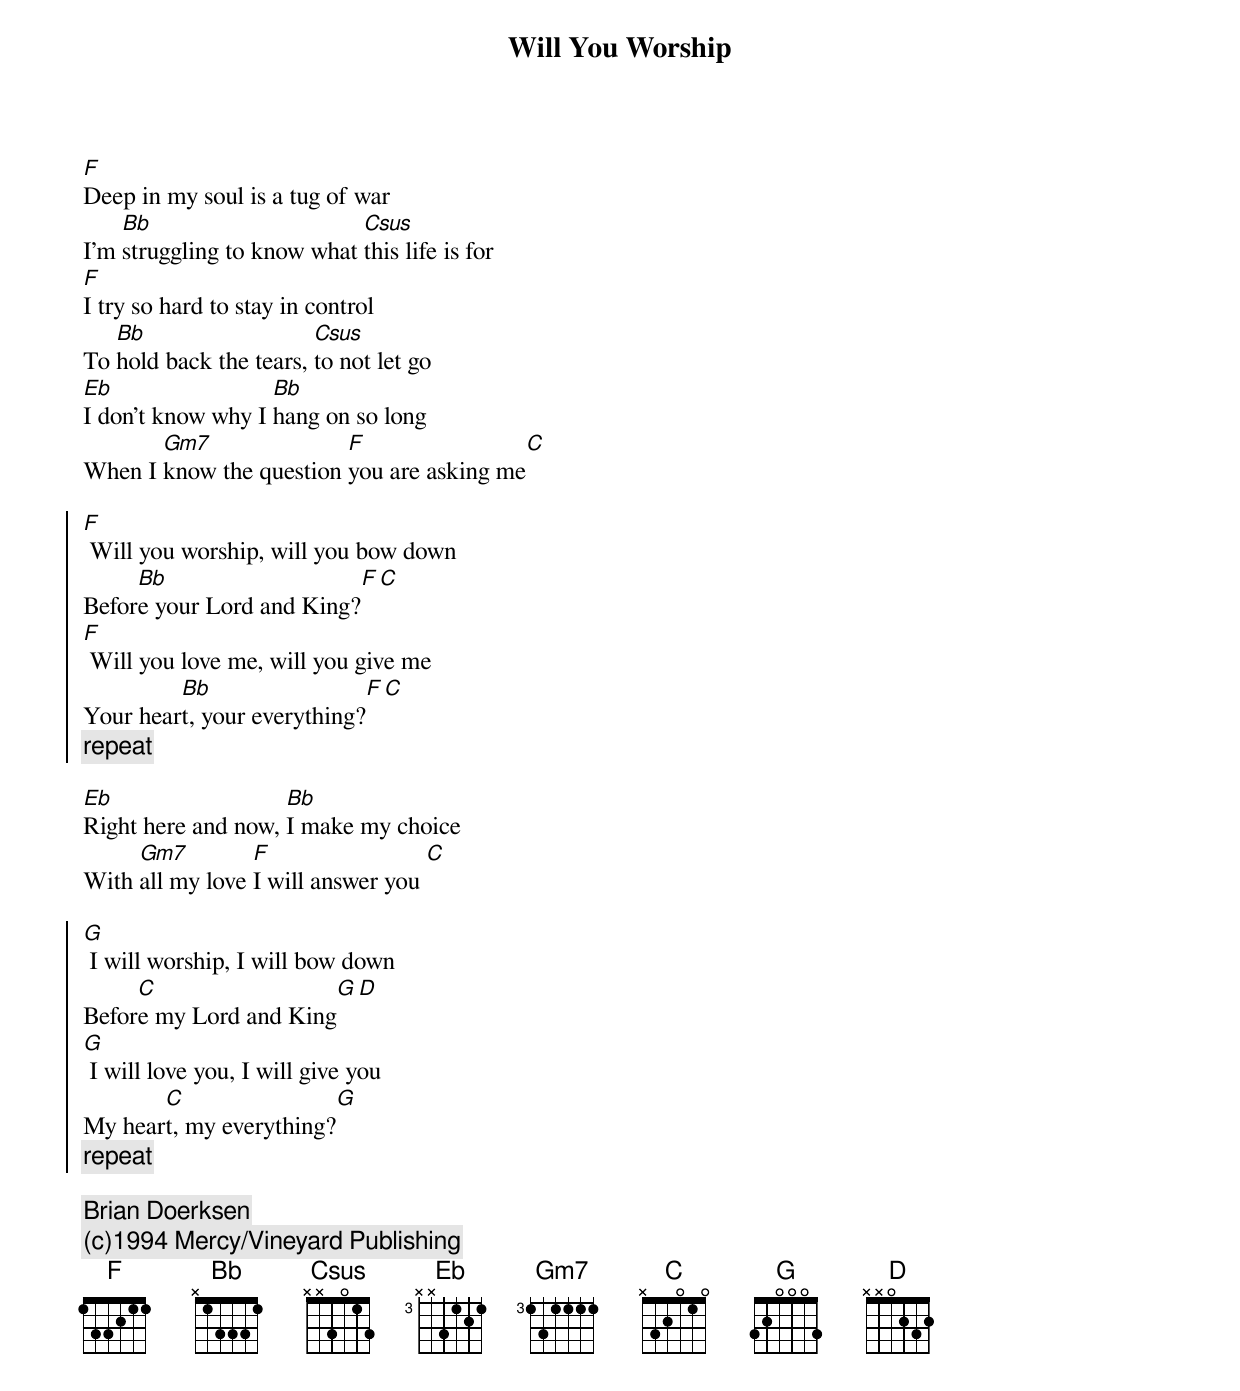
{t:Will You Worship}
[F]Deep in my soul is a tug of war
I'm [Bb]struggling to know what [Csus]this life is for
[F]I try so hard to stay in control
To [Bb]hold back the tears, [Csus]to not let go
[Eb]I don't know why I [Bb]hang on so long
When I [Gm7]know the question [F]you are asking me[C]

{soc}
[F] Will you worship, will you bow down
Befor[Bb]e your Lord and King?[F][C]
[F] Will you love me, will you give me
Your hear[Bb]t, your everything?[F][C]
{c:repeat}
{eoc}

[Eb]Right here and now, [Bb]I make my choice
With [Gm7]all my love [F]I will answer you [C]

{soc}
[G] I will worship, I will bow down
Befor[C]e my Lord and King[G][D]
[G] I will love you, I will give you
My hear[C]t, my everything?[G]
{c:repeat}
{eoc}

{c:Brian Doerksen}
{c:(c)1994 Mercy/Vineyard Publishing}
